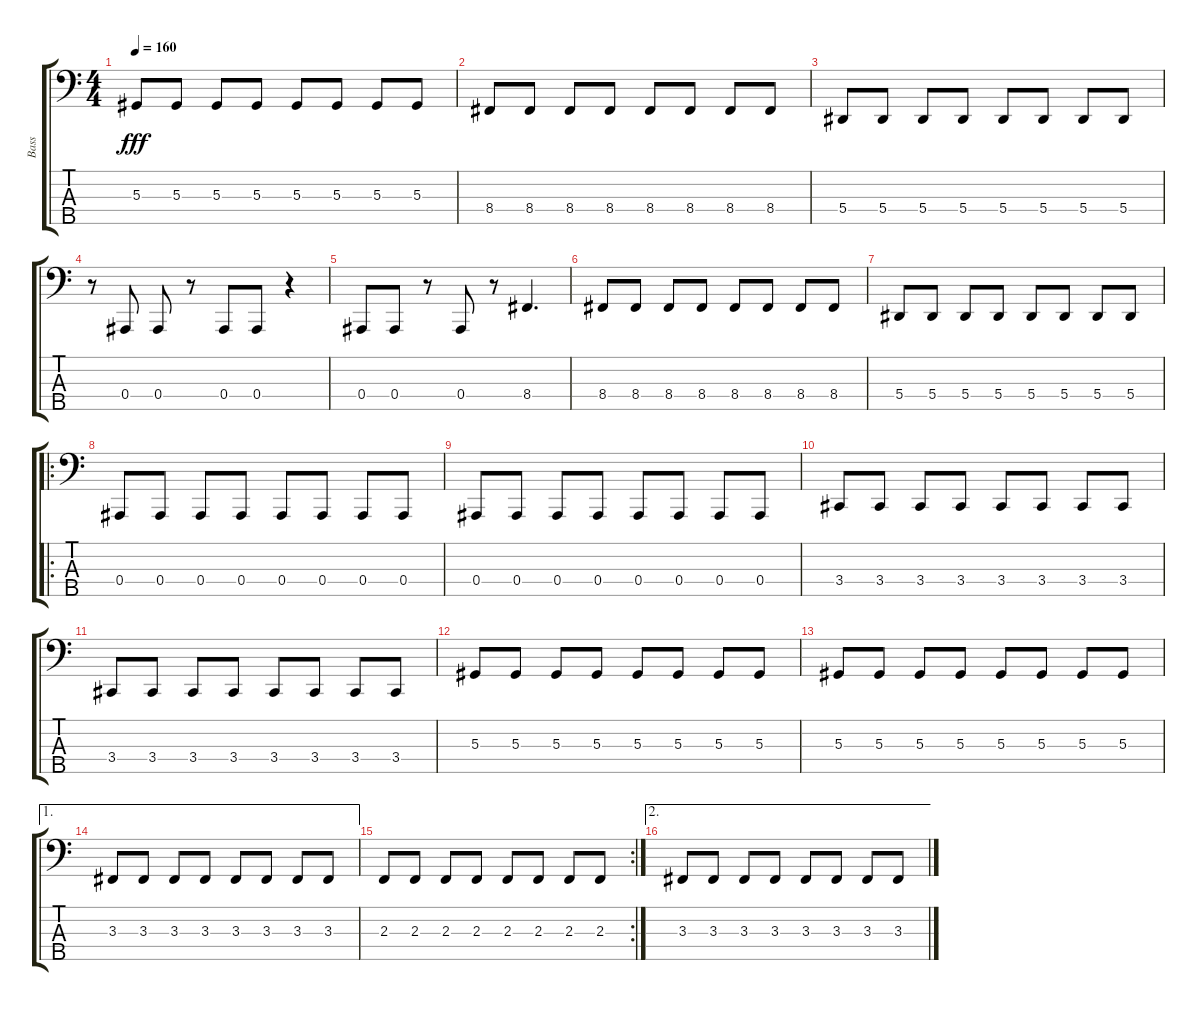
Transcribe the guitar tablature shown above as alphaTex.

\track ("Bass" "Bass") {instrument electricbassfinger}
\staff {score tabs}
\tuning (Db2 Ab1 Eb1 Bb0 F0) {hide}
\ts (4 4)
\tempo 160
\clef f4
\ks c
5.3.8{dy fff} 5.3.8 5.3.8 5.3.8 5.3.8 5.3.8 5.3.8 5.3.8 |
8.4.8 8.4.8 8.4.8 8.4.8 8.4.8 8.4.8 8.4.8 8.4.8 |
5.4.8 5.4.8 5.4.8 5.4.8 5.4.8 5.4.8 5.4.8 5.4.8 |
r.8 0.4.8 0.4.8 r.8 0.4.8 0.4.8 r.4 |
0.4.8 0.4.8 r.8 0.4.8 r.8 8.4.4{d} |
8.4.8 8.4.8 8.4.8 8.4.8 8.4.8 8.4.8 8.4.8 8.4.8 |
5.4.8 5.4.8 5.4.8 5.4.8 5.4.8 5.4.8 5.4.8 5.4.8 |
\ro
0.4.8 0.4.8 0.4.8 0.4.8 0.4.8 0.4.8 0.4.8 0.4.8 |
0.4.8 0.4.8 0.4.8 0.4.8 0.4.8 0.4.8 0.4.8 0.4.8 |
3.4.8 3.4.8 3.4.8 3.4.8 3.4.8 3.4.8 3.4.8 3.4.8 |
3.4.8 3.4.8 3.4.8 3.4.8 3.4.8 3.4.8 3.4.8 3.4.8 |
5.3.8 5.3.8 5.3.8 5.3.8 5.3.8 5.3.8 5.3.8 5.3.8 |
5.3.8 5.3.8 5.3.8 5.3.8 5.3.8 5.3.8 5.3.8 5.3.8 |
\ae 1
3.3.8 3.3.8 3.3.8 3.3.8 3.3.8 3.3.8 3.3.8 3.3.8 |
\rc 2
2.3.8 2.3.8 2.3.8 2.3.8 2.3.8 2.3.8 2.3.8 2.3.8 |
\ae 2
3.3.8 3.3.8 3.3.8 3.3.8 3.3.8 3.3.8 3.3.8 3.3.8
